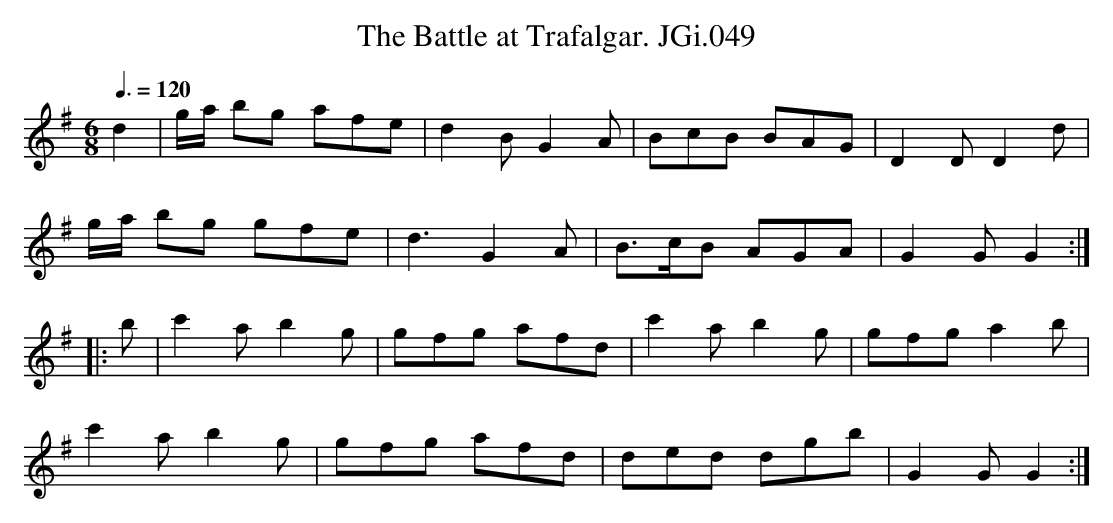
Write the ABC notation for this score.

X:1
T:Battle at Trafalgar. JGi.049, The
M:6/8
L:1/8
Q:3/8=120
K:G
d2|g/a/ bg afe|d2BG2A|BcB BAG|D2DD2d|
g/a/ bg gfe|d3G2A|B>cB AGA|G2GG2:|
|:b|c'2ab2g|gfg afd|c'2ab2g|gfga2b|
c'2a b2g|gfg afd|ded dgb|G2GG2:|
